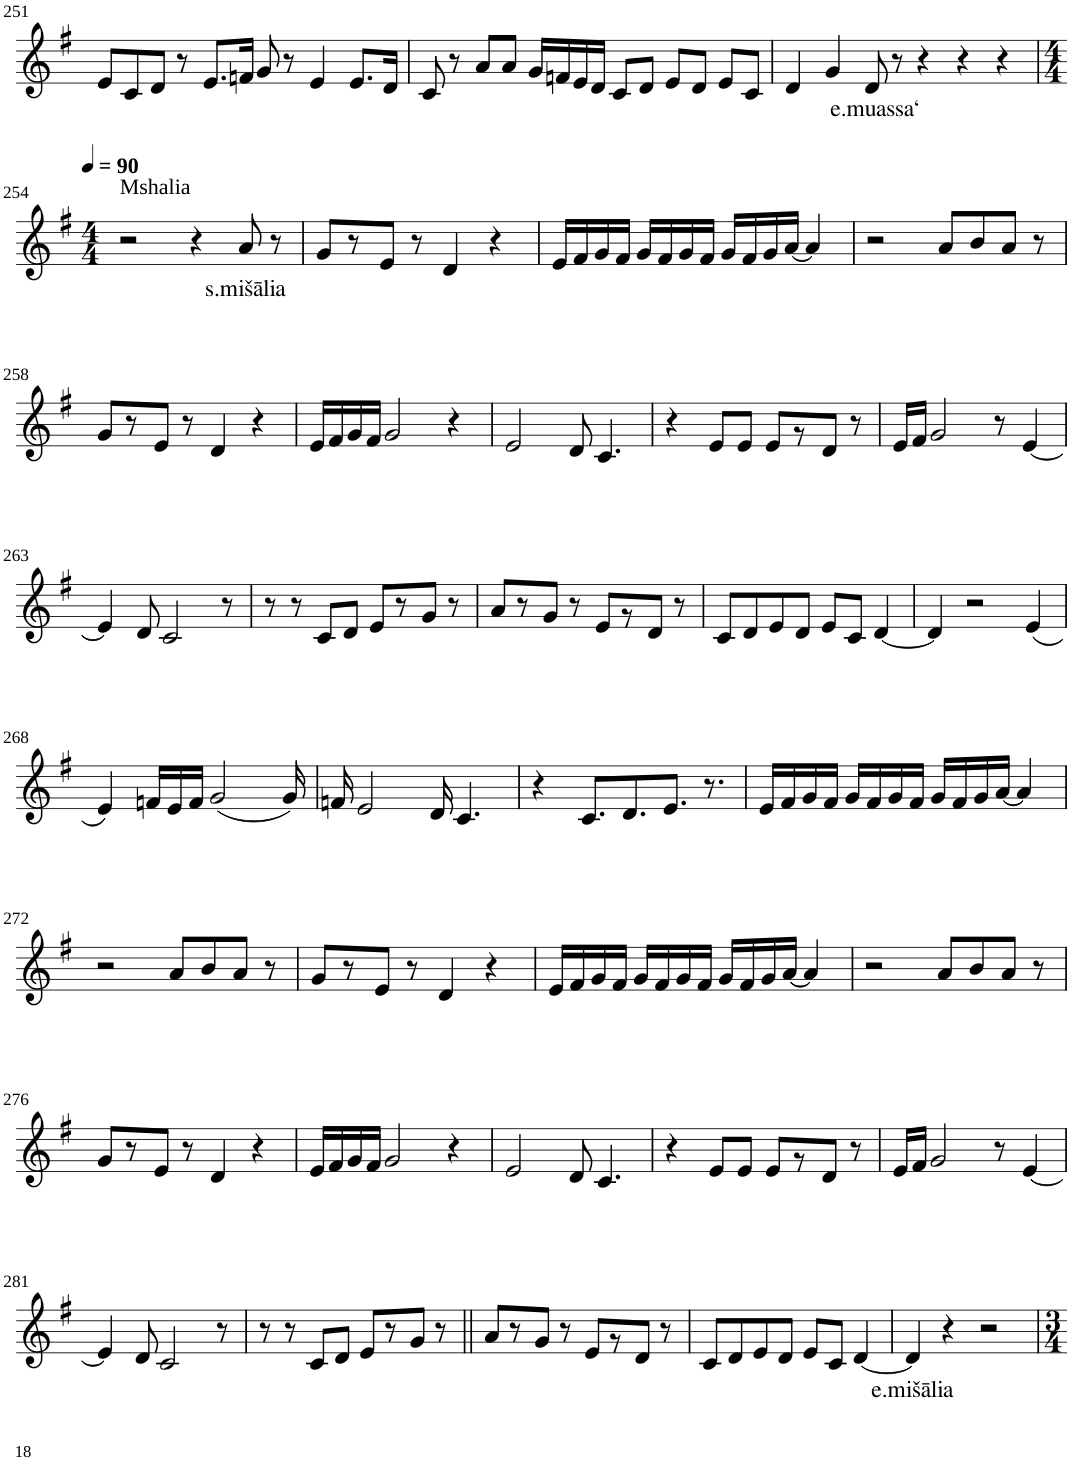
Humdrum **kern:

**kern	**text
*part1	*part1
*staff1	*staff1
*I"Violin	*
!!LO:PB:g=z
*clefG2	*
*k[f#]	*
*G:	*
*M6/4	*
=251	=251
8e/L	.
8c/	.
8d/J	.
8r	.
8.e/L	.
16fn/Jk	.
8g/	.
8r	.
4e/	.
8.e/L	.
16d/Jk	.
=252	=252
8c/	.
8r	.
8a/L	.
8a/J	.
16g/LL	.
16fn/	.
16e/	.
16d/JJ	.
8c/L	.
8d/J	.
8e/L	.
8d/J	.
8e/L	.
8c/J	.
=253	=253
4d/	.
4g/	.
!	!LO:LY:b
8d/	e.muassa‘
8r	.
4r	.
4r	.
4r	.
!!LO:LB:g=z
=254	=254
*M4/4	*
*MM90	*
!LO:TX:a:t=Mshalia	!
2r	.
4r	.
!	!LO:LY:b
8a/	s.mišālia
8r	.
=255	=255
8g/L	.
8r	.
8e/J	.
8r	.
4d/	.
4r	.
=256	=256
16e/LL	.
16f#/	.
16g/	.
16f#/JJ	.
16g/LL	.
16f#/	.
16g/	.
16f#/JJ	.
16g/LL	.
16f#/	.
16g/	.
[16a/JJ	.
4a/]	.
=257	=257
2r	.
8a/L	.
8b/	.
8a/J	.
8r	.
!!LO:LB:g=z
=258	=258
8g/L	.
8r	.
8e/J	.
8r	.
4d/	.
4r	.
=259	=259
16e/LL	.
16f#/	.
16g/	.
16f#/JJ	.
2g/	.
4r	.
=260	=260
2e/	.
8d/	.
4.c/	.
=261	=261
4r	.
8e/L	.
8e/J	.
8e/L	.
8r	.
8d/J	.
8r	.
=262	=262
16e/LL	.
16f#/JJ	.
2g/	.
8r	.
[4e/	.
!!LO:LB:g=z
=263	=263
4e/]	.
8d/	.
2c/	.
8r	.
=264	=264
8r	.
8r	.
8c/L	.
8d/J	.
8e/L	.
8r	.
8g/J	.
8r	.
=265	=265
8a/L	.
8r	.
8g/J	.
8r	.
8e/L	.
8r	.
8d/J	.
8r	.
=266	=266
8c/L	.
8d/	.
8e/	.
8d/J	.
8e/L	.
8c/J	.
[4d/	.
=267	=267
4d/]	.
2r	.
(4e/	.
!!LO:LB:g=z
=268	=268
4e/)	.
16fn/LL	.
16e/	.
16f/JJ	.
(2g/	.
16g/)	.
=269	=269
16fn/	.
2e/	.
16d/	.
4.c/	.
=270	=270
4r	.
8.c/L	.
8.d/	.
8.e/J	.
8.r	.
=271	=271
16e/LL	.
16f#/	.
16g/	.
16f#/JJ	.
16g/LL	.
16f#/	.
16g/	.
16f#/JJ	.
16g/LL	.
16f#/	.
16g/	.
[16a/JJ	.
4a/]	.
!!LO:LB:g=z
=272	=272
2r	.
8a/L	.
8b/	.
8a/J	.
8r	.
=273	=273
8g/L	.
8r	.
8e/J	.
8r	.
4d/	.
4r	.
=274	=274
16e/LL	.
16f#/	.
16g/	.
16f#/JJ	.
16g/LL	.
16f#/	.
16g/	.
16f#/JJ	.
16g/LL	.
16f#/	.
16g/	.
[16a/JJ	.
4a/]	.
=275	=275
2r	.
8a/L	.
8b/	.
8a/J	.
8r	.
!!LO:LB:g=z
=276	=276
8g/L	.
8r	.
8e/J	.
8r	.
4d/	.
4r	.
=277	=277
16e/LL	.
16f#/	.
16g/	.
16f#/JJ	.
2g/	.
4r	.
=278	=278
2e/	.
8d/	.
4.c/	.
=279	=279
4r	.
8e/L	.
8e/J	.
8e/L	.
8r	.
8d/J	.
8r	.
=280	=280
16e/LL	.
16f#/JJ	.
2g/	.
8r	.
[4e/	.
!!LO:LB:g=z
=281	=281
4e/]	.
8d/	.
2c/	.
8r	.
=282	=282
8r	.
8r	.
8c/L	.
8d/J	.
8e/L	.
8r	.
8g/J	.
8r	.
=283||	=283||
8a/L	.
8r	.
8g/J	.
8r	.
8e/L	.
8r	.
8d/J	.
8r	.
=284	=284
8c/L	.
8d/	.
8e/	.
8d/J	.
8e/L	.
8c/J	.
[4d/	.
=285	=285
!	!LO:LY:b
4d/]	e.mišālia
4r	.
2r	.
=	=
*-	*-
